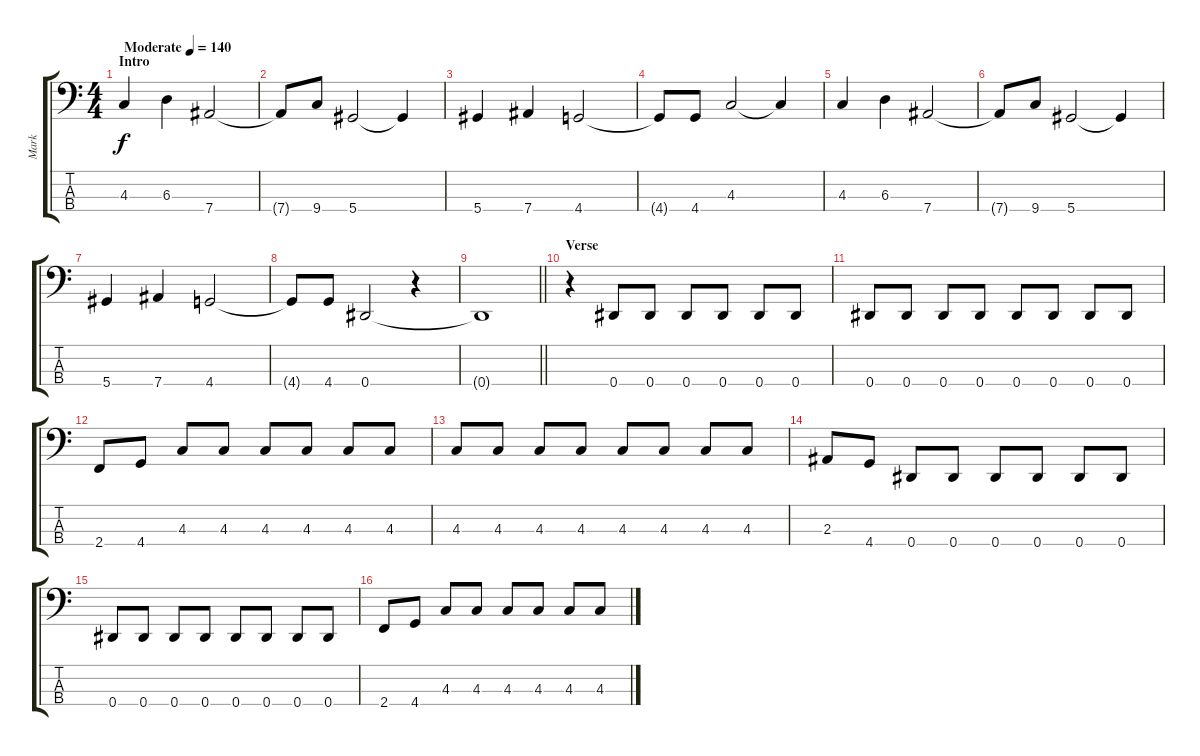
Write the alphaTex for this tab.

\track ("Mark" "Mark") {instrument electricbassfinger}
\staff {score tabs}
\tuning (Gb2 Db2 Ab1 Eb1) {hide}
\ts (4 4)
\section ("" "Intro")
\tempo (140 "Moderate")
\clef f4
\ks c
4.3.4{dy f instrument electricbassfinger} 6.3.4 7.4.2 |
7.4{t}.8 9.4.8 5.4.2 5.4{t}.4 |
5.4.4 7.4.4 4.4.2 |
4.4{t}.8 4.4.8 4.3.2 4.3{t}.4 |
4.3.4 6.3.4 7.4.2 |
7.4{t}.8 9.4.8 5.4.2 5.4{t}.4 |
5.4.4 7.4.4 4.4.2 |
4.4{t}.8 4.4.8 0.4.2 r.4 |
\barLineRight lightlight
0.4{t}.1 |
\section ("" "Verse")
r.4 0.4.8 0.4.8 0.4.8 0.4.8 0.4.8 0.4.8 |
0.4.8 0.4.8 0.4.8 0.4.8 0.4.8 0.4.8 0.4.8 0.4.8 |
2.4.8 4.4.8 4.3.8 4.3.8 4.3.8 4.3.8 4.3.8 4.3.8 |
4.3.8 4.3.8 4.3.8 4.3.8 4.3.8 4.3.8 4.3.8 4.3.8 |
2.3.8 4.4.8 0.4.8 0.4.8 0.4.8 0.4.8 0.4.8 0.4.8 |
0.4.8 0.4.8 0.4.8 0.4.8 0.4.8 0.4.8 0.4.8 0.4.8 |
2.4.8 4.4.8 4.3.8 4.3.8 4.3.8 4.3.8 4.3.8 4.3.8
